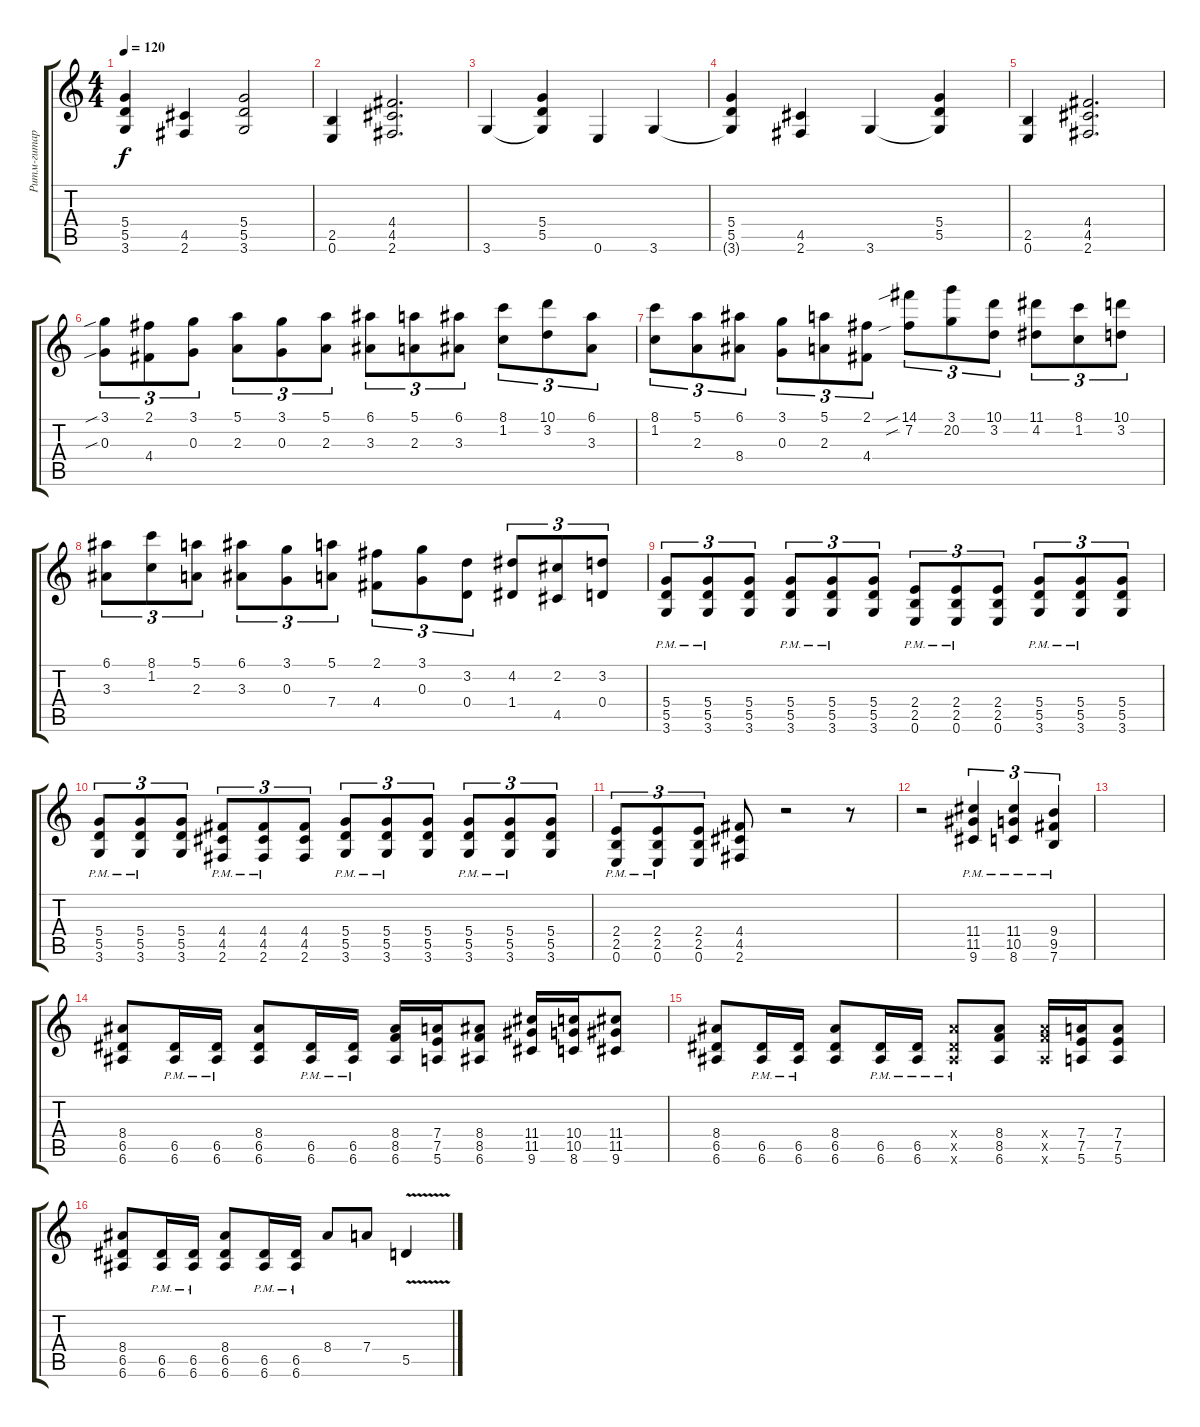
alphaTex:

\track ("Ритм-гитара (Силеноз)" "Ритм-гитар") {instrument distortionguitar}
\staff {score tabs}
\tuning (E4 B3 G3 D3 A2 E2) {hide}
\ts (4 4)
\tempo 120
\clef g2
\ks c
(5.4{t} 5.5{t} 3.6{t}).4{dy f} (4.5 2.6).4 (5.4 5.5 3.6).2 |
(2.5 0.6).4 (4.4 4.5 2.6).2{d} |
3.6.4 (5.4 5.5 3.6{t}).4 0.6.4 3.6.4 |
(5.4 5.5 3.6{t}).4 (4.5 2.6).4 3.6.4 (5.4 5.5 3.6{t}).4 |
(2.5 0.6).4 (4.4 4.5 2.6).2{d} |
(3.1{sib} 0.3{sib}).8{tu (3 2)} (2.1 4.4).8{tu (3 2)} (3.1 0.3).8{tu (3 2)} (5.1 2.3).8{tu (3 2)} (3.1 0.3).8{tu (3 2)} (5.1 2.3).8{tu (3 2)} (6.1 3.3).8{tu (3 2)} (5.1 2.3).8{tu (3 2)} (6.1 3.3).8{tu (3 2)} (8.1 1.2).8{tu (3 2)} (10.1 3.2).8{tu (3 2)} (6.1 3.3).8{tu (3 2)} |
(8.1 1.2).8{tu (3 2)} (5.1 2.3).8{tu (3 2)} (6.1 8.4).8{tu (3 2)} (3.1 0.3).8{tu (3 2)} (5.1 2.3).8{tu (3 2)} (2.1 4.4).8{tu (3 2)} (14.1{sib} 7.2{sib}).8{tu (3 2)} (3.1 20.2).8{tu (3 2)} (10.1 3.2).8{tu (3 2)} (11.1 4.2).8{tu (3 2)} (8.1 1.2).8{tu (3 2)} (10.1 3.2).8{tu (3 2)} |
(6.1 3.3).8{tu (3 2)} (8.1 1.2).8{tu (3 2)} (5.1 2.3).8{tu (3 2)} (6.1 3.3).8{tu (3 2)} (3.1 0.3).8{tu (3 2)} (5.1 7.4).8{tu (3 2)} (2.1 4.4).8{tu (3 2)} (3.1 0.3).8{tu (3 2)} (3.2 0.4).8{tu (3 2)} (4.2 1.4).8{tu (3 2)} (2.2 4.5).8{tu (3 2)} (3.2 0.4).8{tu (3 2)} |
(5.4{pm} 5.5{pm} 3.6{pm}).8{tu (3 2)} (5.4{pm} 5.5{pm} 3.6{pm}).8{tu (3 2)} (5.4 5.5 3.6).8{tu (3 2)} (5.4{pm} 5.5{pm} 3.6{pm}).8{tu (3 2)} (5.4{pm} 5.5{pm} 3.6{pm}).8{tu (3 2)} (5.4 5.5 3.6).8{tu (3 2)} (2.4{pm} 2.5{pm} 0.6{pm}).8{tu (3 2)} (2.4{pm} 2.5{pm} 0.6{pm}).8{tu (3 2)} (2.4 2.5 0.6).8{tu (3 2)} (5.4{pm} 5.5{pm} 3.6{pm}).8{tu (3 2)} (5.4{pm} 5.5{pm} 3.6{pm}).8{tu (3 2)} (5.4 5.5 3.6).8{tu (3 2)} |
(5.4{pm} 5.5{pm} 3.6{pm}).8{tu (3 2)} (5.4{pm} 5.5{pm} 3.6{pm}).8{tu (3 2)} (5.4 5.5 3.6).8{tu (3 2)} (4.4{pm} 4.5{pm} 2.6{pm}).8{tu (3 2)} (4.4{pm} 4.5{pm} 2.6{pm}).8{tu (3 2)} (4.4 4.5 2.6).8{tu (3 2)} (5.4{pm} 5.5{pm} 3.6{pm}).8{tu (3 2)} (5.4{pm} 5.5{pm} 3.6{pm}).8{tu (3 2)} (5.4 5.5 3.6).8{tu (3 2)} (5.4{pm} 5.5{pm} 3.6{pm}).8{tu (3 2)} (5.4{pm} 5.5{pm} 3.6{pm}).8{tu (3 2)} (5.4 5.5 3.6).8{tu (3 2)} |
(2.4{pm} 2.5{pm} 0.6{pm}).8{tu (3 2)} (2.4{pm} 2.5{pm} 0.6{pm}).8{tu (3 2)} (2.4 2.5 0.6).8{tu (3 2)} (4.4 4.5 2.6).8 r.2 r.8 |
r.2 (11.4{pm} 11.5{pm} 9.6).4{tu (3 2)} (11.4{pm} 10.5{pm} 8.6).4{tu (3 2)} (9.4{pm} 9.5{pm} 7.6).4{tu (3 2)} |
|
(8.4 6.5 6.6).8 (6.5{pm} 6.6{pm}).16 (6.5{pm} 6.6{pm}).16 (8.4 6.5 6.6).8 (6.5{pm} 6.6{pm}).16 (6.5{pm} 6.6{pm}).16 (8.4 8.5 6.6).16 (7.4 7.5 5.6).16 (8.4 8.5 6.6).8 (11.4 11.5 9.6).16 (10.4 10.5 8.6).16 (11.4 11.5 9.6).8 |
(8.4 6.5 6.6).8 (6.5{pm} 6.6{pm}).16 (6.5{pm} 6.6{pm}).16 (8.4 6.5 6.6).8 (6.5{pm} 6.6{pm}).16 (6.5{pm} 6.6{pm}).16 (8.4{pm x} 6.5{pm x} 6.6{pm x}).8 (8.4 8.5 6.6).8 (8.4{x} 8.5{x} 6.6{x}).16 (7.4 7.5 5.6).16 (7.4 7.5 5.6).8 |
(8.4 6.5 6.6).8 (6.5{pm} 6.6{pm}).16 (6.5{pm} 6.6{pm}).16 (8.4 6.5 6.6).8 (6.5{pm} 6.6{pm}).16 (6.5{pm} 6.6{pm}).16 8.4.8 7.4.8 5.5{v}.4
